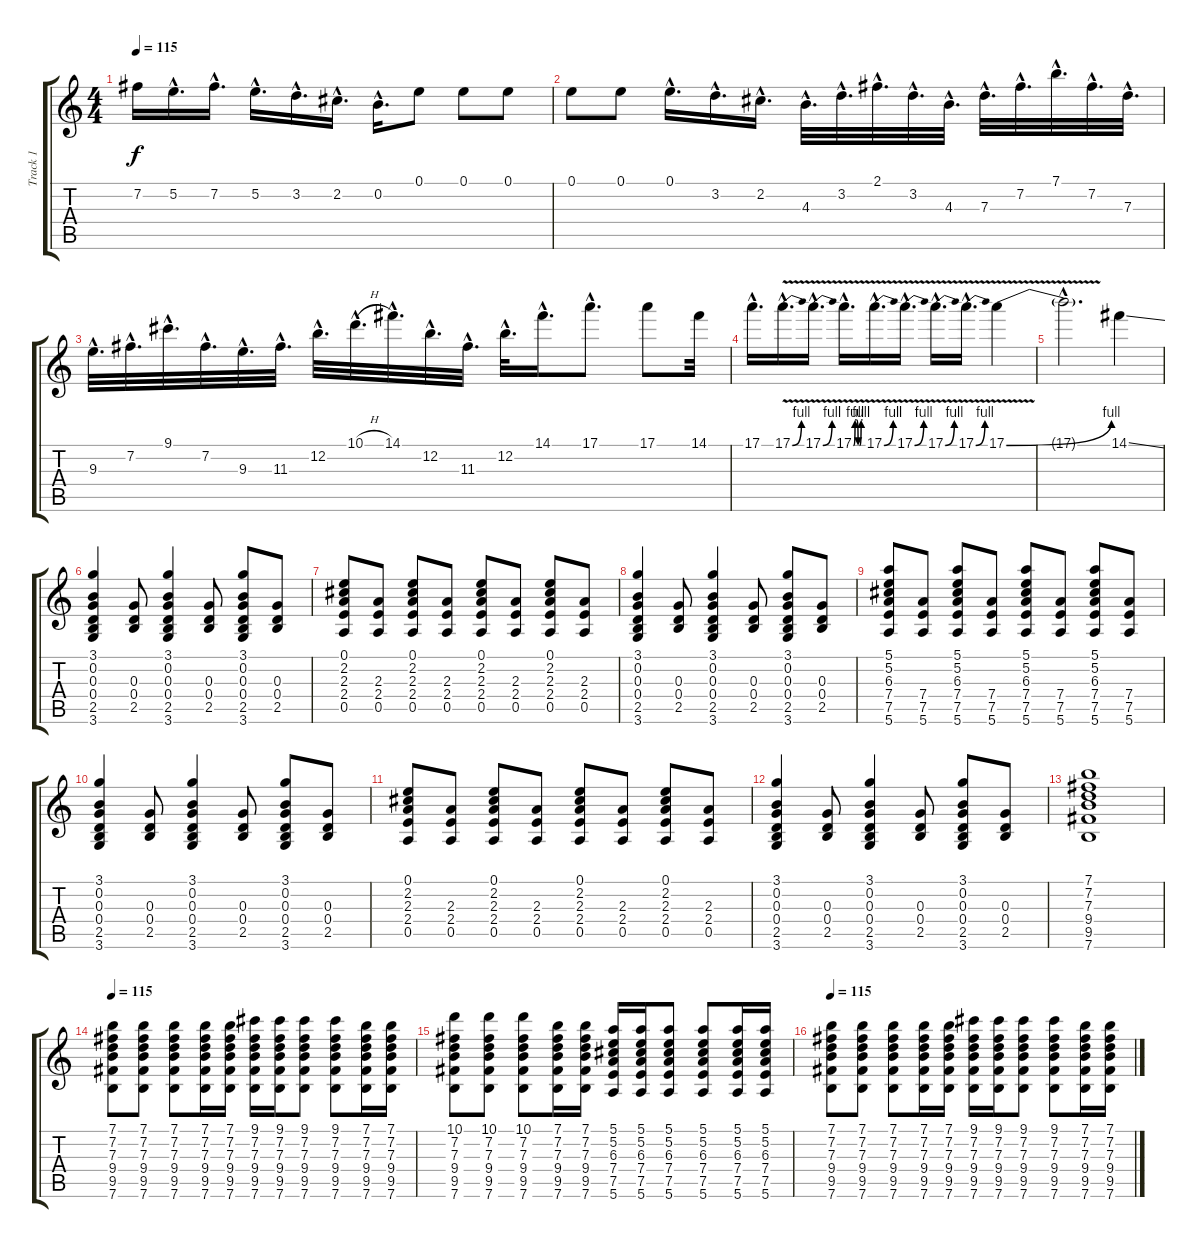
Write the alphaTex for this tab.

\track ("Track 1" "Track 1") {instrument acousticguitarnylon}
\staff {score tabs}
\tuning (E4 B3 G3 D3 A2 E2) {hide}
\ts (4 4)
\tempo 115
\clef g2
\ks c
7.2{t}.16{dy f} 5.2{hac}.16{d} 7.2{hac}.16{d} 5.2{hac}.16{d} 3.2{hac}.16{d} 2.2{hac}.16{d} 0.2{hac}.16{d} 0.1.8 0.1.8 0.1.8 |
0.1.8 0.1.8 0.1{hac}.16{d} 3.2{hac}.16{d} 2.2{hac}.16{d} 4.3{hac}.32{d} 3.2{hac}.32{d} 2.1{hac}.32{d} 3.2{hac}.32{d} 4.3{hac}.32{d} 7.3{hac}.32{d} 7.2{hac}.32{d} 7.1{hac}.32{d} 7.2{hac}.32{d} 7.3{hac}.32{d} |
9.3{hac}.32{d} 7.2{hac}.32{d} 9.1{hac}.32{d} 7.2{hac}.32{d} 9.3{hac}.32{d} 11.3{hac}.32{d} 12.2{hac}.32{d} 10.1{h hac}.32{d} 14.1{hac}.32{d} 12.2{hac}.32{d} 11.3{hac}.32{d} 12.2{hac}.32{d} 14.1{hac}.16{d} 17.1{hac}.8{d} 17.1.8 14.1.32 |
17.1{hac}.16{d} 17.1{be (bend 0 0 60 4) v hac}.16{d} 17.1{be (bend 0 0 60 4) v hac}.16{d} 17.1{be (custom 0 0 10 4 20 4 30 0 40 0 50 4 60 4) v hac}.16{d} 17.1{be (bend 0 0 60 4) v hac}.16{d} 17.1{be (bend 0 0 60 4) v hac}.16{d} 17.1{be (bend 0 0 60 4) v hac}.16{d} 17.1{be (bend 0 0 60 4) v hac}.16{d} 17.1{be (bend 0 0 60 4) v}.4 |
17.1{hac t}.2{d} 14.1{ss}.4 |
(3.1 0.2 0.3 0.4 2.5 3.6).4{instrument acousticguitarnylon} (0.3 0.4 2.5).8 (3.1 0.2 0.3 0.4 2.5 3.6).4 (0.3 0.4 2.5).8 (3.1 0.2 0.3 0.4 2.5 3.6).8 (0.3 0.4 2.5).8 |
(0.1 2.2 2.3 2.4 0.5).8 (2.3 2.4 0.5).8 (0.1 2.2 2.3 2.4 0.5).8 (2.3 2.4 0.5).8 (0.1 2.2 2.3 2.4 0.5).8 (2.3 2.4 0.5).8 (0.1 2.2 2.3 2.4 0.5).8 (2.3 2.4 0.5).8 |
(3.1 0.2 0.3 0.4 2.5 3.6).4 (0.3 0.4 2.5).8 (3.1 0.2 0.3 0.4 2.5 3.6).4 (0.3 0.4 2.5).8 (3.1 0.2 0.3 0.4 2.5 3.6).8 (0.3 0.4 2.5).8 |
(5.1 5.2 6.3 7.4 7.5 5.6).8 (7.4 7.5 5.6).8 (5.1 5.2 6.3 7.4 7.5 5.6).8 (7.4 7.5 5.6).8 (5.1 5.2 6.3 7.4 7.5 5.6).8 (7.4 7.5 5.6).8 (5.1 5.2 6.3 7.4 7.5 5.6).8 (7.4 7.5 5.6).8 |
(3.1 0.2 0.3 0.4 2.5 3.6).4{instrument acousticguitarnylon} (0.3 0.4 2.5).8 (3.1 0.2 0.3 0.4 2.5 3.6).4 (0.3 0.4 2.5).8 (3.1 0.2 0.3 0.4 2.5 3.6).8 (0.3 0.4 2.5).8 |
(0.1 2.2 2.3 2.4 0.5).8 (2.3 2.4 0.5).8 (0.1 2.2 2.3 2.4 0.5).8 (2.3 2.4 0.5).8 (0.1 2.2 2.3 2.4 0.5).8 (2.3 2.4 0.5).8 (0.1 2.2 2.3 2.4 0.5).8 (2.3 2.4 0.5).8 |
(3.1 0.2 0.3 0.4 2.5 3.6).4 (0.3 0.4 2.5).8 (3.1 0.2 0.3 0.4 2.5 3.6).4 (0.3 0.4 2.5).8 (3.1 0.2 0.3 0.4 2.5 3.6).8 (0.3 0.4 2.5).8 |
(7.1 7.2 7.3 9.4 9.5 7.6).1 |
\tempo 115
(7.1 7.2 7.3 9.4 9.5 7.6).8 (7.1 7.2 7.3 9.4 9.5 7.6).8 (7.1 7.2 7.3 9.4 9.5 7.6).8 (7.1 7.2 7.3 9.4 9.5 7.6).16 (7.1 7.2 7.3 9.4 9.5 7.6).16 (9.1 7.2 7.3 9.4 9.5 7.6).16 (9.1 7.2 7.3 9.4 9.5 7.6).16 (9.1 7.2 7.3 9.4 9.5 7.6).8 (9.1 7.2 7.3 9.4 9.5 7.6).8 (7.1 7.2 7.3 9.4 9.5 7.6).16 (7.1 7.2 7.3 9.4 9.5 7.6).16 |
(10.1 7.2 7.3 9.4 9.5 7.6).8 (10.1 7.2 7.3 9.4 9.5 7.6).8 (10.1 7.2 7.3 9.4 9.5 7.6).8 (7.1 7.2 7.3 9.4 9.5 7.6).16 (7.1 7.2 7.3 9.4 9.5 7.6).16 (5.1 5.2 6.3 7.4 7.5 5.6).16 (5.1 5.2 6.3 7.4 7.5 5.6).16 (5.1 5.2 6.3 7.4 7.5 5.6).8 (5.1 5.2 6.3 7.4 7.5 5.6).8 (5.1 5.2 6.3 7.4 7.5 5.6).16 (5.1 5.2 6.3 7.4 7.5 5.6).16 |
\tempo 115
(7.1 7.2 7.3 9.4 9.5 7.6).8 (7.1 7.2 7.3 9.4 9.5 7.6).8 (7.1 7.2 7.3 9.4 9.5 7.6).8 (7.1 7.2 7.3 9.4 9.5 7.6).16 (7.1 7.2 7.3 9.4 9.5 7.6).16 (9.1 7.2 7.3 9.4 9.5 7.6).16 (9.1 7.2 7.3 9.4 9.5 7.6).16 (9.1 7.2 7.3 9.4 9.5 7.6).8 (9.1 7.2 7.3 9.4 9.5 7.6).8 (7.1 7.2 7.3 9.4 9.5 7.6).16 (7.1 7.2 7.3 9.4 9.5 7.6).16
